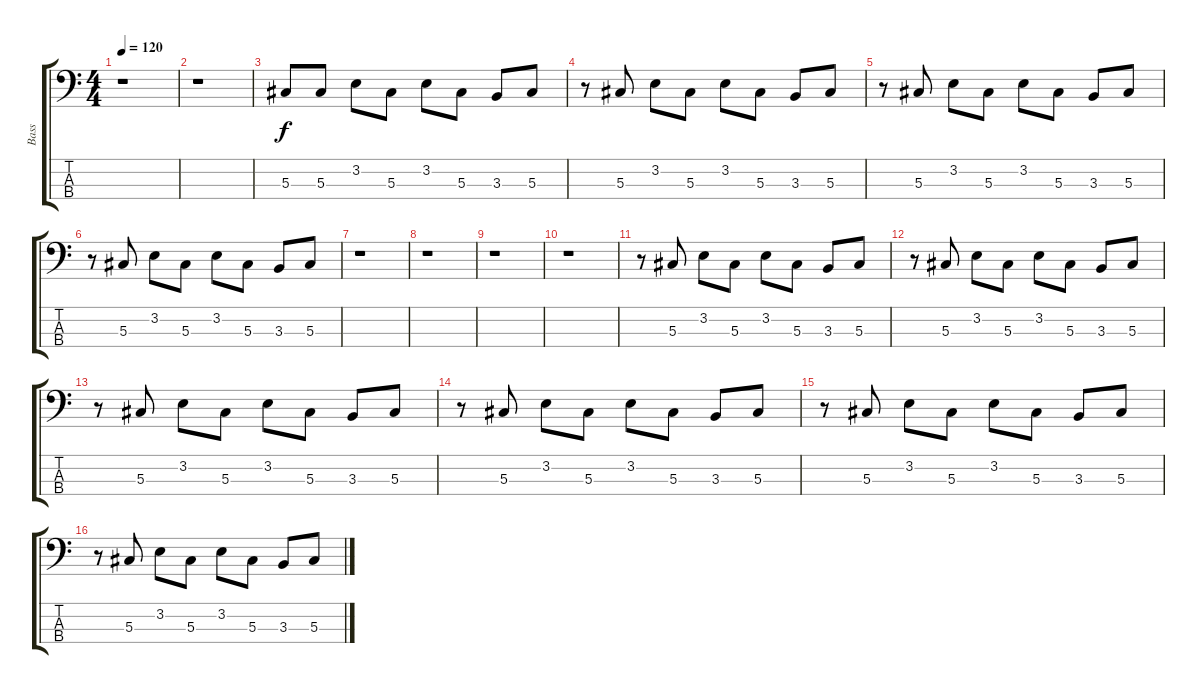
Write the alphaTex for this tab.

\track ("Bass" "Bass") {instrument electricbassfinger}
\staff {score tabs}
\tuning (Gb2 Db2 Ab1 Eb1) {hide}
\ts (4 4)
\tempo 120
\clef f4
\ks c
r.1{dy f instrument electricbassfinger} |
r.1 |
5.3.8 5.3.8 3.2.8 5.3.8 3.2.8 5.3.8 3.3.8 5.3.8 |
r.8 5.3.8 3.2.8 5.3.8 3.2.8 5.3.8 3.3.8 5.3.8 |
r.8 5.3.8 3.2.8 5.3.8 3.2.8 5.3.8 3.3.8 5.3.8 |
r.8 5.3.8 3.2.8 5.3.8 3.2.8 5.3.8 3.3.8 5.3.8 |
r.1 |
r.1 |
r.1 |
r.1 |
r.8 5.3.8 3.2.8 5.3.8 3.2.8 5.3.8 3.3.8 5.3.8 |
r.8 5.3.8 3.2.8 5.3.8 3.2.8 5.3.8 3.3.8 5.3.8 |
r.8 5.3.8 3.2.8 5.3.8 3.2.8 5.3.8 3.3.8 5.3.8 |
r.8 5.3.8 3.2.8 5.3.8 3.2.8 5.3.8 3.3.8 5.3.8 |
r.8 5.3.8 3.2.8 5.3.8 3.2.8 5.3.8 3.3.8 5.3.8 |
r.8 5.3.8 3.2.8 5.3.8 3.2.8 5.3.8 3.3.8 5.3.8
